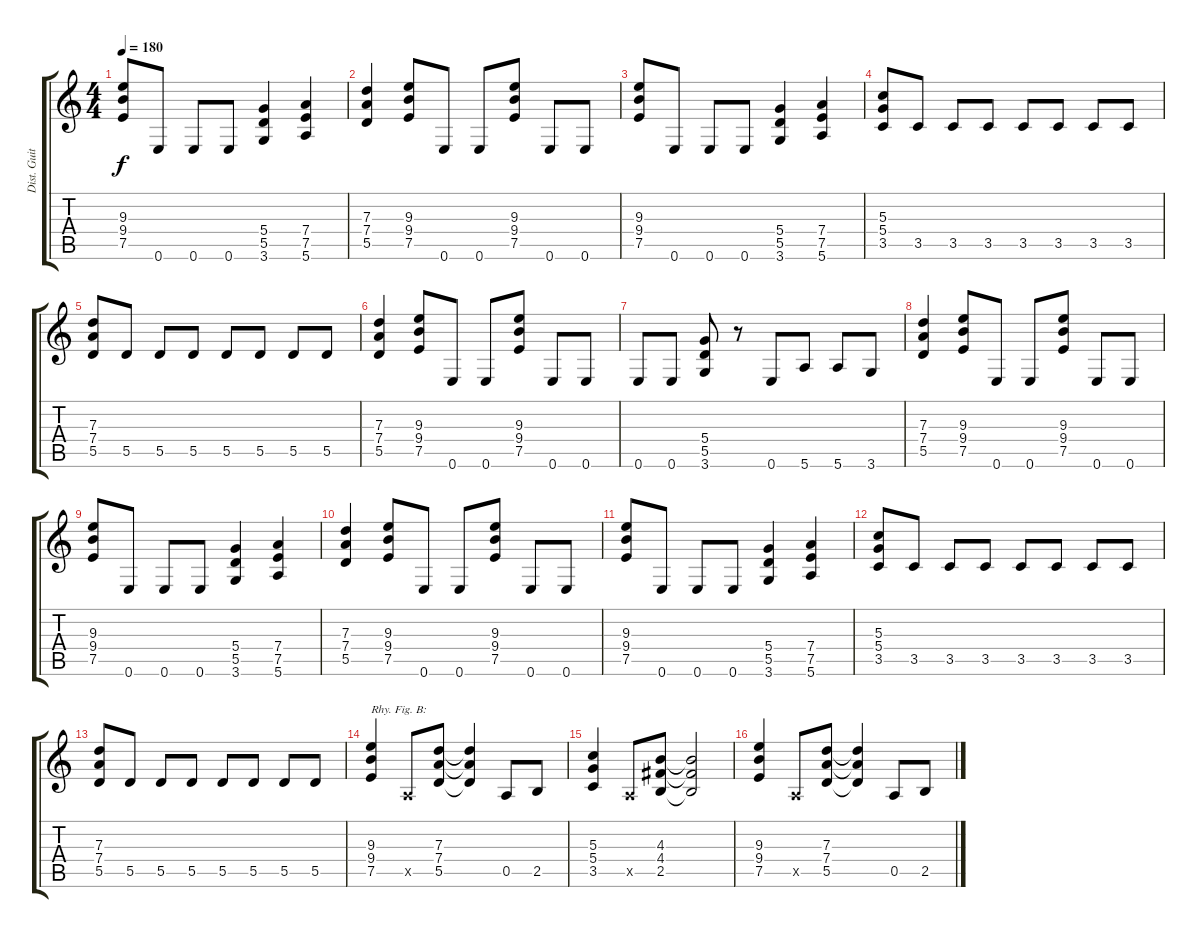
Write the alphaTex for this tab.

\track ("Dist. Guitar 2" "Dist. Guit") {instrument overdrivenguitar}
\staff {score tabs}
\tuning (E4 B3 G3 D3 A2 E2) {hide}
\ts (4 4)
\tempo 180
\clef g2
\ks c
(9.3 9.4 7.5).8{dy f} 0.6.8 0.6.8 0.6.8 (5.4 5.5 3.6).4 (7.4 7.5 5.6).4 |
(7.3 7.4 5.5).4 (9.3 9.4 7.5).8 0.6.8 0.6.8 (9.3 9.4 7.5).8 0.6.8 0.6.8 |
(9.3 9.4 7.5).8 0.6.8 0.6.8 0.6.8 (5.4 5.5 3.6).4 (7.4 7.5 5.6).4 |
(5.3 5.4 3.5).8 3.5.8 3.5.8 3.5.8 3.5.8 3.5.8 3.5.8 3.5.8 |
(7.3 7.4 5.5).8 5.5.8 5.5.8 5.5.8 5.5.8 5.5.8 5.5.8 5.5.8 |
(7.3 7.4 5.5).4 (9.3 9.4 7.5).8 0.6.8 0.6.8 (9.3 9.4 7.5).8 0.6.8 0.6.8 |
0.6.8 0.6.8 (5.4 5.5 3.6).8 r.8 0.6.8 5.6.8 5.6.8 3.6.8 |
(7.3 7.4 5.5).4 (9.3 9.4 7.5).8 0.6.8 0.6.8 (9.3 9.4 7.5).8 0.6.8 0.6.8 |
(9.3 9.4 7.5).8 0.6.8 0.6.8 0.6.8 (5.4 5.5 3.6).4 (7.4 7.5 5.6).4 |
(7.3 7.4 5.5).4 (9.3 9.4 7.5).8 0.6.8 0.6.8 (9.3 9.4 7.5).8 0.6.8 0.6.8 |
(9.3 9.4 7.5).8 0.6.8 0.6.8 0.6.8 (5.4 5.5 3.6).4 (7.4 7.5 5.6).4 |
(5.3 5.4 3.5).8 3.5.8 3.5.8 3.5.8 3.5.8 3.5.8 3.5.8 3.5.8 |
(7.3 7.4 5.5).8 5.5.8 5.5.8 5.5.8 5.5.8 5.5.8 5.5.8 5.5.8 |
(9.3 9.4 7.5).4{txt "Rhy. Fig. B:"} 0.5{x}.8 (7.3 7.4 5.5).8 (7.3{t} 7.4{t} 5.5{t}).4 0.5.8 2.5.8 |
(5.3 5.4 3.5).4 0.5{x}.8 (4.3 4.4 2.5).8 (4.3{t} 4.4{t} 2.5{t}).2 |
(9.3 9.4 7.5).4 0.5{x}.8 (7.3 7.4 5.5).8 (7.3{t} 7.4{t} 5.5{t}).4 0.5.8 2.5.8
